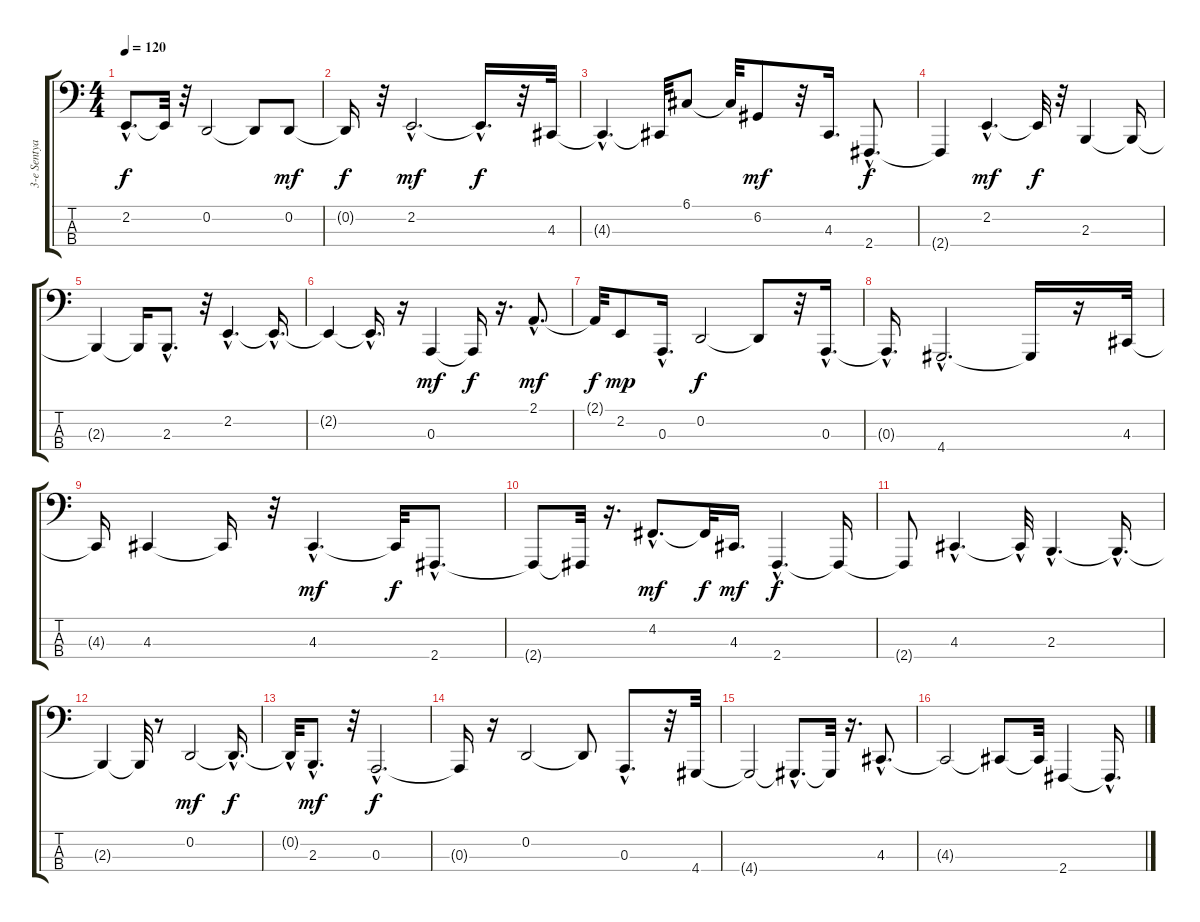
\track ("3-e Sentyabrya - M.Shufutinsky" "3-e Sentya") {instrument acousticgrandpiano}
\staff {score tabs}
\tuning (G2 D2 A1 E1) {hide}
\ts (4 4)
\tempo 120
\clef f4
\ks c
2.2{hac t}.8{d dy f} 2.2{t}.32 r.32 0.2.2 0.2{t}.8 0.2.8{dy mf} |
0.2{t}.16{dy f} r.32 2.2{hac}.2{d dy mf} 2.2{hac t}.16{d dy f} r.32 4.3.32 |
4.3{hac t}.4{d} 4.3{t}.32 6.1.8 6.1{t}.32 6.2.8{dy mf} r.32 4.3.16{d} 2.4{hac}.8{d dy f} |
2.4{t}.4 2.2{hac}.4{d dy mf} 2.2{t}.32{dy f} r.32 2.3.4 2.3{t}.16 |
2.3{t}.4 2.3{t}.16 2.3{hac}.8{d} r.32 2.2{hac}.4{d} 2.2{hac t}.16{d} |
2.2{t}.4 2.2{hac t}.16{d} r.16 0.3.4{dy mf} 0.3{t}.16{dy f} r.16{d} 2.1{hac}.8{d dy mf} |
2.1{t}.32{dy f} 2.2.8{dy mp} 0.3{hac}.16{d} 0.2.2{dy f} 0.2{t}.8 r.32 0.3{hac}.16{d} |
0.3{hac t}.16{d} 4.4{hac}.2{d} 4.4{t}.16 r.16 4.3.32 |
4.3{t}.16 4.3.4 4.3{t}.16 r.32 4.3{hac}.4{d dy mf} 4.3{t}.32{dy f} 2.4{hac}.8{d} |
2.4{t}.8 2.4{t}.32 r.16{d} 4.2{hac}.8{d dy mf} 4.2{t}.32{dy f} 4.3.16{d dy mf} 2.4{hac}.4{d dy f} 2.4{t}.16 |
2.4{t}.8 4.3{hac}.4{d} 4.3{hac t}.32 2.3{hac}.4{d} 2.3{hac t}.16{d} |
2.3{t}.4 2.3{t}.32 r.8 0.2.2{dy mf} 0.2{hac t}.16{d dy f} |
0.2{hac t}.32 2.3{hac}.8{d dy mf} r.32 0.3{hac}.2{d dy f} |
0.3{t}.16 r.16 0.2.2 0.2{t}.8 0.3{hac}.8{d} r.32 4.4.32 |
4.4{t}.2 4.4{hac t}.8{d} 4.4{t}.32 r.16{d} 4.3{hac}.8{d balance 8 instrument fretlessbass} |
4.3{t}.2 4.3{t}.8 4.3{t}.32 2.4.4 2.4{hac t}.16{d}
